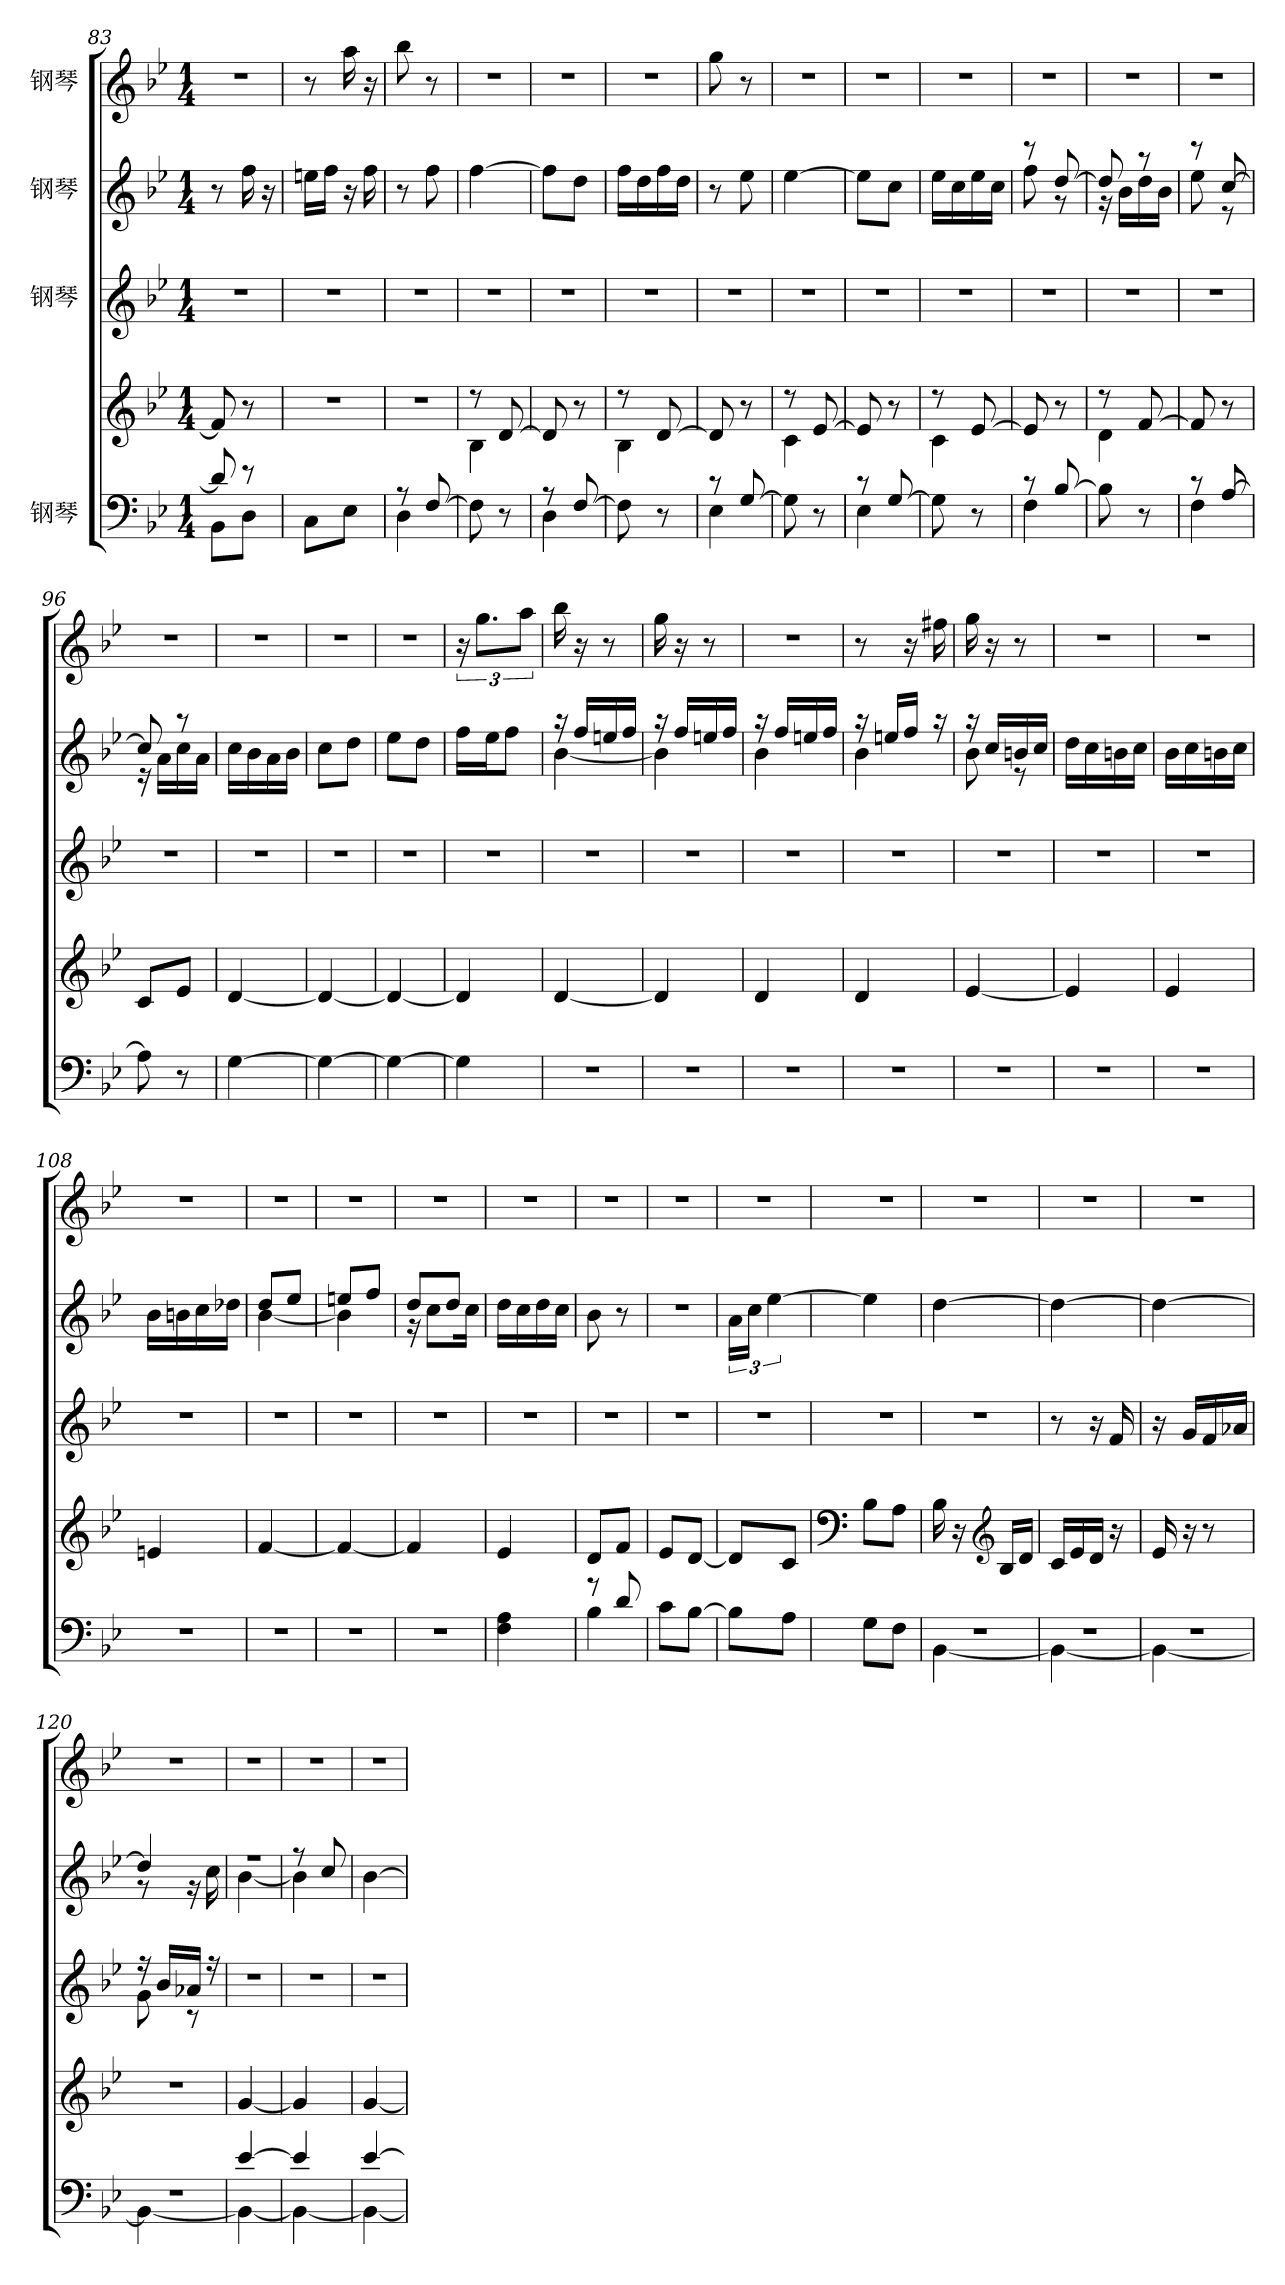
**kern	**kern	**kern	**kern	**kern
*part4	*part4	*part3	*part2	*part1
*staff5	*staff4	*staff3	*staff2	*staff1
*I"钢琴	*	*I"钢琴	*I"钢琴	*I"钢琴
*clefF4	*clefG2	*clefG2	*clefG2	*clefG2
*k[b-e-]	*k[b-e-]	*k[b-e-]	*k[b-e-]	*k[b-e-]
*M1/4	*M1/4	*M1/4	*M1/4	*M1/4
=83	=83	=83	=83	=83
*^	*	*	*	*
8d/]	8BB-\L	8f/]	4r	8r	4r
8r	8D\J	8r	.	16ff\	.
.	.	.	.	16r	.
*v	*v	*	*	*	*
=84	=84	=84	=84	=84
8C\L	4r	4r	16een\LL	8r
.	.	.	16ff\JJ	.
8E-\J	.	.	16r	16aa\
.	.	.	16ff\	16r
=85	=85	=85	=85	=85
*^	*	*	*	*
8r	4D\	4r	4r	8r	8bb-\
[8F/	.	.	.	8ff\	8r
*v	*v	*	*	*	*
=86	=86	=86	=86	=86
*	*^	*	*	*
8F\]	8r	4B-\	4r	[4ff\	4r
8r	[8d/	.	.	.	.
*	*v	*v	*	*	*
=87	=87	=87	=87	=87
*^	*	*	*	*
8r	4D\	8d/]	4r	8ff\L]	4r
[8F/	.	8r	.	8dd\J	.
*v	*v	*	*	*	*
=88	=88	=88	=88	=88
*	*^	*	*	*
8F\]	8r	4B-\	4r	16ff\LL	4r
.	.	.	.	16dd\	.
8r	[8d/	.	.	16ff\	.
.	.	.	.	16dd\JJ	.
*	*v	*v	*	*	*
!!LO:LB:g=z
=89	=89	=89	=89	=89
*^	*	*	*	*
8r	4E-\	8d/]	4r	8r	8gg\
[8G/	.	8r	.	8ee-\	8r
*v	*v	*	*	*	*
=90	=90	=90	=90	=90
*	*^	*	*	*
8G\]	8r	4c\	4r	[4ee-\	4r
8r	[8e-/	.	.	.	.
*	*v	*v	*	*	*
=91	=91	=91	=91	=91
*^	*	*	*	*
8r	4E-\	8e-/]	4r	8ee-\L]	4r
[8G/	.	8r	.	8cc\J	.
*v	*v	*	*	*	*
=92	=92	=92	=92	=92
*	*^	*	*	*
8G\]	8r	4c\	4r	16ee-\LL	4r
.	.	.	.	16cc\	.
8r	[8e-/	.	.	16ee-\	.
.	.	.	.	16cc\JJ	.
*	*v	*v	*	*	*
=93	=93	=93	=93	=93
*^	*	*	*^	*
8r	4F\	8e-/]	4r	8r	8ff\	4r
[8B-/	.	8r	.	[8dd/	8r	.
*v	*v	*	*	*	*	*
=94	=94	=94	=94	=94	=94
*	*^	*	*	*	*
8B-\]	8r	4d\	4r	8dd/]	16r	4r
.	.	.	.	.	16b-\LL	.
8r	[8f/	.	.	8r	16dd\	.
.	.	.	.	.	16b-\JJ	.
*	*v	*v	*	*	*	*
=95	=95	=95	=95	=95	=95
*^	*	*	*	*	*
8r	4F\	8f/]	4r	8r	8ee-\	4r
[8A/	.	8r	.	[8cc/	8r	.
*v	*v	*	*	*	*	*
=96	=96	=96	=96	=96	=96
8A\]	8c/L	4r	8cc/]	16r	4r
.	.	.	.	16a\LL	.
8r	8e-/J	.	8r	16cc\	.
.	.	.	.	16a\JJ	.
*	*	*	*v	*v	*
=97	=97	=97	=97	=97
[4G\	[4d/	4r	16cc\LL	4r
.	.	.	16b-\	.
.	.	.	16a\	.
.	.	.	16b-\JJ	.
!!LO:PB:g=z
=98	=98	=98	=98	=98
4G\_	4d/_	4r	8cc\L	4r
.	.	.	8dd\J	.
=99	=99	=99	=99	=99
4G\_	4d/_	4r	8ee-\L	4r
.	.	.	8dd\J	.
=100	=100	=100	=100	=100
4G\]	4d/]	4r	16ff\LL	24r
.	.	.	.	12.gg\L
.	.	.	16ee-\J	.
.	.	.	8ff\J	.
.	.	.	.	12aa\J
=101	=101	=101	=101	=101
*	*	*	*^	*
4r	[4d/	4r	16r	[4b-\	16bb-\
.	.	.	16ff/LL	.	16r
.	.	.	16een/	.	8r
.	.	.	16ff/JJ	.	.
=102	=102	=102	=102	=102	=102
4r	4d/]	4r	16r	4b-\]	16gg\
.	.	.	16ff/LL	.	16r
.	.	.	16een/	.	8r
.	.	.	16ff/JJ	.	.
=103	=103	=103	=103	=103	=103
4r	4d/	4r	16r	4b-\	4r
.	.	.	16ff/LL	.	.
.	.	.	16een/	.	.
.	.	.	16ff/JJ	.	.
=104	=104	=104	=104	=104	=104
4r	4d/	4r	16r	4b-\	8r
.	.	.	16een/LL	.	.
.	.	.	16ff/JJ	.	16r
.	.	.	16r	.	16ff#X\
=105	=105	=105	=105	=105	=105
4r	[4e-/	4r	16r	8b-\	16gg\
.	.	.	16cc/LL	.	16r
.	.	.	16bn/	8r	8r
.	.	.	16cc/JJ	.	.
*	*	*	*v	*v	*
!!LO:LB:g=z
=106	=106	=106	=106	=106
4r	4e-/]	4r	16dd\LL	4r
.	.	.	16cc\	.
.	.	.	16bn\	.
.	.	.	16cc\JJ	.
=107	=107	=107	=107	=107
4r	4e-/	4r	16b-\LL	4r
.	.	.	16cc\	.
.	.	.	16bn\	.
.	.	.	16cc\JJ	.
=108	=108	=108	=108	=108
4r	4en/	4r	16b-\LL	4r
.	.	.	16bn\	.
.	.	.	16cc\	.
.	.	.	16dd-X\JJ	.
=109	=109	=109	=109	=109
*	*	*	*^	*
4r	[4f/	4r	8dd/L	[4b-\	4r
.	.	.	8ee-/J	.	.
=110	=110	=110	=110	=110	=110
4r	4f/_	4r	8een/L	4b-\]	4r
.	.	.	8ff/J	.	.
=111	=111	=111	=111	=111	=111
4r	4f/]	4r	8dd/L	16r	4r
.	.	.	.	8cc\L	.
.	.	.	8dd/J	.	.
.	.	.	.	16cc\Jk	.
*	*	*	*v	*v	*
=112	=112	=112	=112	=112
4F\ 4A\	4e-/	4r	16dd\LL	4r
.	.	.	16cc\	.
.	.	.	16dd\	.
.	.	.	16cc\JJ	.
=113	=113	=113	=113	=113
*^	*	*	*	*
8r	4B-\	8d/L	4r	8b-\	4r
8d/	.	8f/J	.	8r	.
*v	*v	*	*	*	*
=114	=114	=114	=114	=114
8c\L	8e-/L	4r	4r	4r
[8B-\J	[8d/J	.	.	.
!!LO:PB:g=z
=115	=115	=115	=115	=115
8B-\L]	8d/L]	4r	24a\LL	4r
.	.	.	24cc\JJ	.
.	.	.	[6ee-\	.
8A\J	8c/J	.	.	.
=116	=116	=116	=116	=116
*	*clefF4	*	*	*
8G\L	8B-\L	4r	4ee-\]	4r
8F\J	8A\J	.	.	.
=117	=117	=117	=117	=117
*^	*	*	*	*
4r	[4BB-\	16B-\	4r	[4dd\	4r
.	.	16r	.	.	.
*	*	*clefG2	*	*	*
.	.	16B-/LL	.	.	.
.	.	16d/JJ	.	.	.
=118	=118	=118	=118	=118	=118
4r	4BB-\_	16c/LL	8r	4dd\_	4r
.	.	16e-/	.	.	.
.	.	16d/JJ	16r	.	.
.	.	16r	16f/	.	.
=119	=119	=119	=119	=119	=119
4r	4BB-\_	16e-/	16r	4dd\_	4r
.	.	16r	16g/LL	.	.
.	.	8r	16f/	.	.
.	.	.	16a-X/JJ	.	.
=120	=120	=120	=120	=120	=120
*	*	*	*^	*^	*
4r	4BB-\_	4r	16r	8g\	4dd/]	8r	4r
.	.	.	16b-/LL	.	.	.	.
.	.	.	16a-X/JJ	8r	.	16r	.
.	.	.	16r	.	.	16cc\	.
*	*	*	*v	*v	*	*	*
=121	=121	=121	=121	=121	=121	=121
[4e-/	4BB-\_	[4g/	4r	4r	[4b-\	4r
=122	=122	=122	=122	=122	=122	=122
4e-/]	4BB-\_	4g/]	4r	8r	4b-\]	4r
.	.	.	.	8cc/	.	.
*	*	*	*	*v	*v	*
!!LO:LB:g=z
=123	=123	=123	=123	=123	=123
[4e-/	4BB-\_	[4g/	4r	[4b-\	4r
*v	*v	*	*	*	*
=	=	=	=	=
*-	*-	*-	*-	*-
